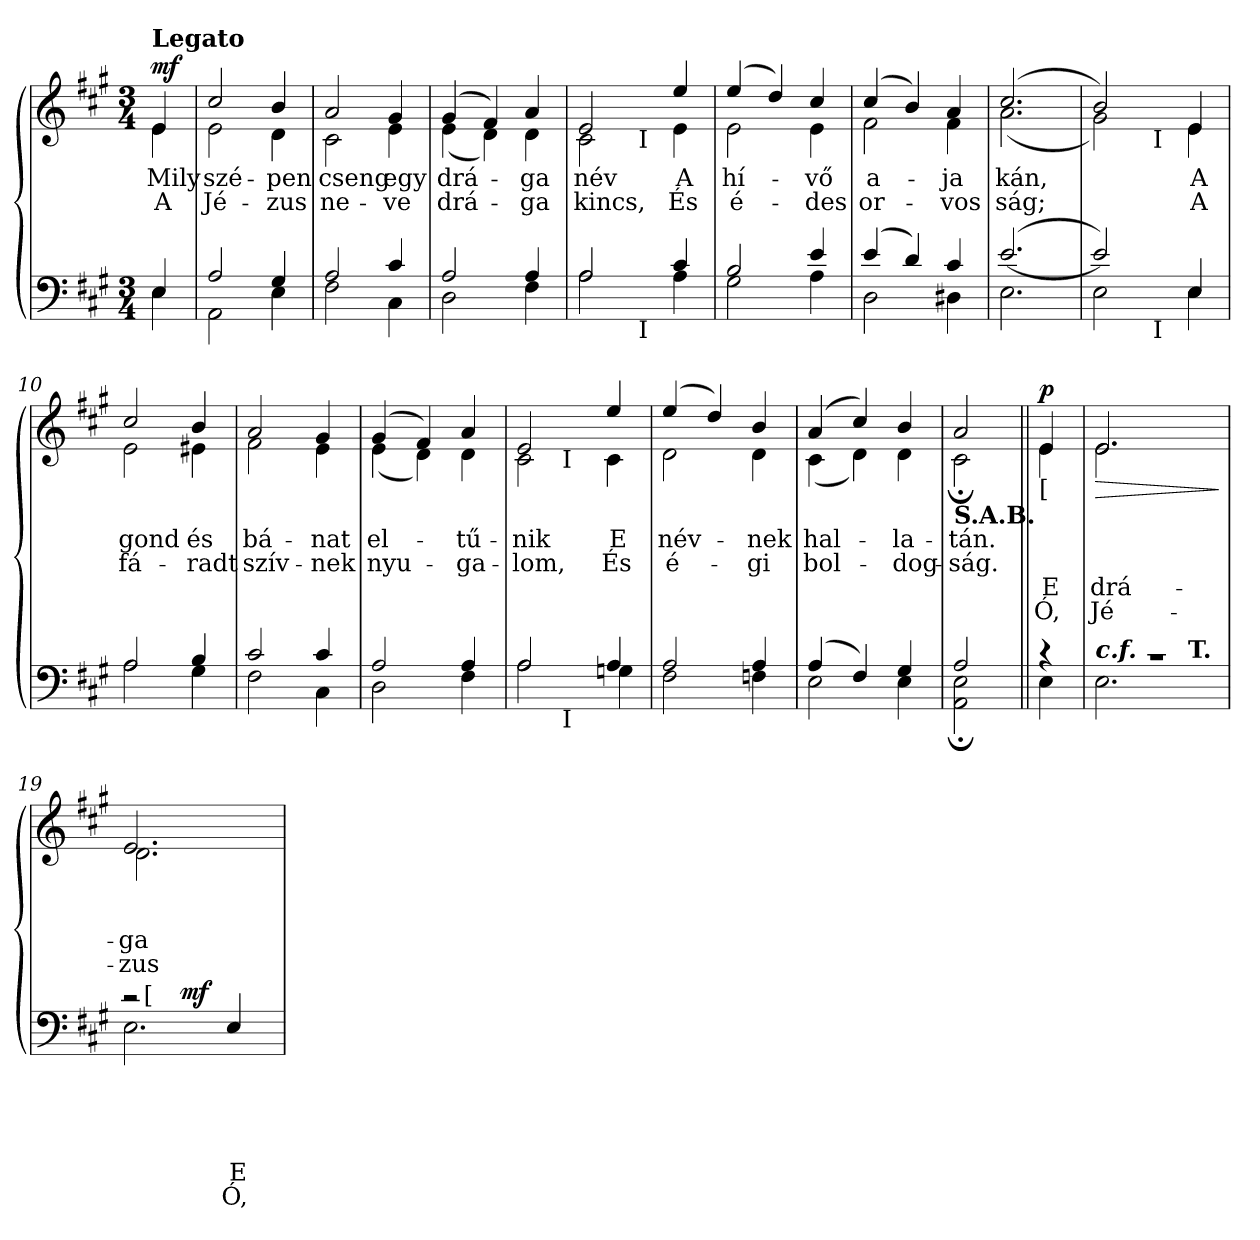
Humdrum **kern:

**kern	**text	**text	**text	**text	**text	**text	**dynam	**kern	**text	**text	**text	**text	**dynam
*part2	*part2	*part2	*part2	*part2	*part2	*part2	*part2	*part1	*part1	*part1	*part1	*part1	*part1
*staff2	*staff2	*staff2	*staff2	*staff2	*staff2	*staff2	*staff2	*staff1	*staff1	*staff1	*staff1	*staff1	*staff1
*clefF4	*	*	*	*	*	*	*	*clefG2	*	*	*	*	*
*k[f#c#g#]	*	*	*	*	*	*	*	*k[f#c#g#]	*	*	*	*	*
*f#:	*	*	*	*	*	*	*	*f#:	*	*	*	*	*
*M3/4	*	*	*	*	*	*	*	*M3/4	*	*	*	*	*
=1	=1	=1	=1	=1	=1	=1	=1	=1	=1	=1	=1	=1	=1
*^	*	*	*	*	*	*	*	*^	*	*	*	*	*
!	!	!	!	!	!	!	!	!	!LO:TX:a:B:t=Legato	!	!	!	!	!	!
!	!	!	!	!	!	!	!	!	!	!	!LO:LY:b	!LO:LY:b	!	!	!LO:DY:b
4E/	4E\	.	.	.	.	.	.	.	4e/	4e\	Mily	A	.	.	mf
=2	=2	=2	=2	=2	=2	=2	=2	=2	=2	=2	=2	=2	=2	=2	=2
!	!	!	!	!	!	!	!	!	!	!	!LO:LY:b	!LO:LY:b	!	!	!
2A/	2AA\	.	.	.	.	.	.	.	2cc#/	2e\	szé-	Jé-	.	.	.
!	!	!	!	!	!	!	!	!	!	!	!LO:LY:b	!LO:LY:b	!	!	!
4G#/	4E\	.	.	.	.	.	.	.	4b/	4d\	-pen	-zus	.	.	.
=3	=3	=3	=3	=3	=3	=3	=3	=3	=3	=3	=3	=3	=3	=3	=3
!	!	!	!	!	!	!	!	!	!	!	!LO:LY:b	!LO:LY:b	!	!	!
2A/	2F#\	.	.	.	.	.	.	.	2a/	2c#\	cseng	ne-	.	.	.
!	!	!	!	!	!	!	!	!	!	!	!LO:LY:b	!LO:LY:b	!	!	!
4c#/	4C#\	.	.	.	.	.	.	.	4g#/	4e\	egy	-ve	.	.	.
=4	=4	=4	=4	=4	=4	=4	=4	=4	=4	=4	=4	=4	=4	=4	=4
!	!	!	!	!	!	!	!	!	!	!	!LO:LY:b	!LO:LY:b	!	!	!
2A/	2D\	.	.	.	.	.	.	.	(>4g#/	(<4e\	drá-	drá-	.	.	.
.	.	.	.	.	.	.	.	.	4f#/)	4d\)	.	.	.	.	.
!	!	!	!	!	!	!	!	!	!	!	!LO:LY:b	!LO:LY:b	!	!	!
4A/	4F#\	.	.	.	.	.	.	.	4a/	4d\	-ga	-ga	.	.	.
=5	=5	=5	=5	=5	=5	=5	=5	=5	=5	=5	=5	=5	=5	=5	=5
!	!	!	!	!	!	!	!	!	!	!	!LO:LY:b	!LO:LY:b	!	!	!
*	*^	*	*	*	*	*	*	*	*	*^	*	*	*	*	*
2A/	2A\	4ryy	.	.	.	.	.	.	.	2e/	2c#\	4ryy	név	kincs,	.	.	.
.	.	16ryy	.	.	.	.	.	.	.	.	.	16ryy	.	.	.	.	.
!	!	!	!	!	!	!	!	!	!	!	!	!LO:TX:b:t=I	!	!	!	!	!
!	!	!LO:TX:b:t=I	!	!	!	!	!	!	!	!	!	!	!	!	!	!	!
.	.	4..ryy	.	.	.	.	.	.	.	.	.	4..ryy	.	.	.	.	.
!	!	!	!	!	!	!	!	!	!	!	!	!	!LO:LY:b	!LO:LY:b	!	!	!
4c#/	4A\	.	.	.	.	.	.	.	.	4ee/	4e\	.	A	És	.	.	.
*	*v	*v	*	*	*	*	*	*	*	*	*	*	*	*	*	*	*
*	*	*	*	*	*	*	*	*	*	*v	*v	*	*	*	*	*
=6	=6	=6	=6	=6	=6	=6	=6	=6	=6	=6	=6	=6	=6	=6	=6
*	*^	*	*	*	*	*	*	*	*	*^	*	*	*	*	*
!	!	!	!	!	!	!	!	!	!	!	!	!	!LO:LY:b	!LO:LY:b	!	!	!
*	*v	*v	*	*	*	*	*	*	*	*	*	*	*	*	*	*	*
*	*	*	*	*	*	*	*	*	*	*v	*v	*	*	*	*	*
2B/	2G#\	.	.	.	.	.	.	.	(>4ee/	2e\	hí-	é-	.	.	.
.	.	.	.	.	.	.	.	.	4dd/)	.	.	.	.	.	.
!	!	!	!	!	!	!	!	!	!	!	!LO:LY:b	!LO:LY:b	!	!	!
4e/	4A\	.	.	.	.	.	.	.	4cc#/	4e\	-vő	-des	.	.	.
=7	=7	=7	=7	=7	=7	=7	=7	=7	=7	=7	=7	=7	=7	=7	=7
!	!	!	!	!	!	!	!	!	!	!	!LO:LY:b	!LO:LY:b	!	!	!
(>4e/	2D\	.	.	.	.	.	.	.	(>4cc#/	2f#\	a-	or-	.	.	.
4d/)	.	.	.	.	.	.	.	.	4b/)	.	.	.	.	.	.
!	!	!	!	!	!	!	!	!	!	!	!LO:LY:b	!LO:LY:b	!	!	!
4c#/	4D#X\	.	.	.	.	.	.	.	4a/	4f#\	-ja­	-vos­	.	.	.
!!LO:LB:g=z	!!
=8	=8	=8	=8	=8	=8	=8	=8	=8	=8	=8	=8	=8	=8	=8	=8
!	!	!	!	!	!	!	!	!	!	!	!LO:LY:b	!LO:LY:b	!	!	!
((<2.e/	2.E\	.	.	.	.	.	.	.	(>2.cc#/	(<2.a\	kán,	ság;	.	.	.
=9	=9	=9	=9	=9	=9	=9	=9	=9	=9	=9	=9	=9	=9	=9	=9
*	*^	*	*	*	*	*	*	*	*	*^	*	*	*	*	*
2e/))	2E\	4ryy	.	.	.	.	.	.	.	2b/)	2g#\)	4ryy	.	.	.	.	.
.	.	16ryy	.	.	.	.	.	.	.	.	.	16ryy	.	.	.	.	.
!	!	!	!	!	!	!	!	!	!	!	!	!LO:TX:b:t=I	!	!	!	!	!
!	!	!LO:TX:b:t=I	!	!	!	!	!	!	!	!	!	!	!	!	!	!	!
.	.	4..ryy	.	.	.	.	.	.	.	.	.	4..ryy	.	.	.	.	.
!	!	!	!	!	!	!	!	!	!	!	!	!	!LO:LY:b	!LO:LY:b	!	!	!
4E/	4E\	.	.	.	.	.	.	.	.	4e/	4e\	.	A	A	.	.	.
*	*v	*v	*	*	*	*	*	*	*	*	*	*	*	*	*	*	*
*	*	*	*	*	*	*	*	*	*	*v	*v	*	*	*	*	*
=10	=10	=10	=10	=10	=10	=10	=10	=10	=10	=10	=10	=10	=10	=10	=10
*	*^	*	*	*	*	*	*	*	*	*^	*	*	*	*	*
!	!	!	!	!	!	!	!	!	!	!	!	!	!LO:LY:b	!LO:LY:b	!	!	!
*	*v	*v	*	*	*	*	*	*	*	*	*	*	*	*	*	*	*
*	*	*	*	*	*	*	*	*	*	*v	*v	*	*	*	*	*
2A/	2A\	.	.	.	.	.	.	.	2cc#/	2e\	gond	fá-	.	.	.
!	!	!	!	!	!	!	!	!	!	!	!LO:LY:b	!LO:LY:b	!	!	!
4B/	4G#\	.	.	.	.	.	.	.	4b/	4e#X\	és	-radt	.	.	.
=11	=11	=11	=11	=11	=11	=11	=11	=11	=11	=11	=11	=11	=11	=11	=11
!	!	!	!	!	!	!	!	!	!	!	!LO:LY:b	!LO:LY:b	!	!	!
2c#/	2F#\	.	.	.	.	.	.	.	2a/	2f#\	bá-	szív-	.	.	.
!	!	!	!	!	!	!	!	!	!	!	!LO:LY:b	!LO:LY:b	!	!	!
4c#/	4C#\	.	.	.	.	.	.	.	4g#/	4e\	-nat	-nek	.	.	.
=12	=12	=12	=12	=12	=12	=12	=12	=12	=12	=12	=12	=12	=12	=12	=12
!	!	!	!	!	!	!	!	!	!	!	!LO:LY:b	!LO:LY:b	!	!	!
2A/	2D\	.	.	.	.	.	.	.	(>4g#/	(<4e\	el-	nyu-	.	.	.
.	.	.	.	.	.	.	.	.	4f#/)	4d\)	.	.	.	.	.
!	!	!	!	!	!	!	!	!	!	!	!LO:LY:b	!LO:LY:b	!	!	!
4A/	4F#\	.	.	.	.	.	.	.	4a/	4d\	-tű-	-ga-	.	.	.
=13	=13	=13	=13	=13	=13	=13	=13	=13	=13	=13	=13	=13	=13	=13	=13
!	!	!	!	!	!	!	!	!	!	!	!LO:LY:b	!LO:LY:b	!	!	!
*	*^	*	*	*	*	*	*	*	*	*^	*	*	*	*	*
2A/	2A\	4ryy	.	.	.	.	.	.	.	2e/	2c#\	4ryy	-nik	-lom,	.	.	.
!	!	!	!	!	!	!	!	!	!	!	!	!LO:TX:b:t=I	!	!	!	!	!
!	!	!LO:TX:b:t=I	!	!	!	!	!	!	!	!	!	!	!	!	!	!	!
.	.	2ryy	.	.	.	.	.	.	.	.	.	2ryy	.	.	.	.	.
!	!	!	!	!	!	!	!	!	!	!	!	!	!LO:LY:b	!LO:LY:b	!	!	!
4A/	4Gn\	.	.	.	.	.	.	.	.	4ee/	4c#\	.	E	És	.	.	.
*	*v	*v	*	*	*	*	*	*	*	*	*	*	*	*	*	*	*
*	*	*	*	*	*	*	*	*	*	*v	*v	*	*	*	*	*
=14	=14	=14	=14	=14	=14	=14	=14	=14	=14	=14	=14	=14	=14	=14	=14
*	*^	*	*	*	*	*	*	*	*	*^	*	*	*	*	*
!	!	!	!	!	!	!	!	!	!	!	!	!	!LO:LY:b	!LO:LY:b	!	!	!
*	*v	*v	*	*	*	*	*	*	*	*	*	*	*	*	*	*	*
*	*	*	*	*	*	*	*	*	*	*v	*v	*	*	*	*	*
2A/	2F#\	.	.	.	.	.	.	.	(>4ee/	2d\	név-	é-	.	.	.
.	.	.	.	.	.	.	.	.	4dd/)	.	.	.	.	.	.
!	!	!	!	!	!	!	!	!	!	!	!LO:LY:b	!LO:LY:b	!	!	!
4A/	4Fn\	.	.	.	.	.	.	.	4b/	4d\	-nek	-gi	.	.	.
!!LO:LB:g=z	!!
=15	=15	=15	=15	=15	=15	=15	=15	=15	=15	=15	=15	=15	=15	=15	=15
!	!	!	!	!	!	!	!	!	!	!	!LO:LY:b	!LO:LY:b	!	!	!
(>4A/	2E\	.	.	.	.	.	.	.	(>4a/	(<4c#\	hal-	bol-	.	.	.
4F#/)	.	.	.	.	.	.	.	.	4cc#/)	4d\)	.	.	.	.	.
!	!	!	!	!	!	!	!	!	!	!	!LO:LY:b	!LO:LY:b	!	!	!
4G#/	4E\	.	.	.	.	.	.	.	4b/	4d\	-la-	-dog-	.	.	.
=16	=16	=16	=16	=16	=16	=16	=16	=16	=16	=16	=16	=16	=16	=16	=16
!	!	!	!	!	!	!	!	!	!LO:TX:b:B:t=S.A.B.	!	!	!	!	!	!
!	!	!	!	!	!	!	!	!	!	!	!LO:LY:b	!LO:LY:b	!	!	!
2A/	2AA\;< 2E\;<	.	.	.	.	.	.	.	2a/	2c#;<\	-tán.	-ság.	.	.	.
=17||	=17||	=17||	=17||	=17||	=17||	=17||	=17||	=17||	=17||	=17||	=17||	=17||	=17||	=17||	=17||
!	!	!	!	!	!	!	!	!	!LO:TX:b:t=[	!	!	!	!	!	!
!	!	!	!	!	!	!	!	!	!	!	!	!	!LO:LY:b	!LO:LY:b	!LO:DY:a
4rc	4E\	.	.	.	.	.	.	.	4e/	4e\	.	.	E	Ó,	p
=18	=18	=18	=18	=18	=18	=18	=18	=18	=18	=18	=18	=18	=18	=18	=18
!	!	!	!	!	!	!	!	!	!	!	!	!	!	!	!LO:HP:b
!LO:TX:a:Bi:t=c.f.	!	!	!	!	!	!	!	!	!	!	!	!	!	!	!
!	!	!	!	!	!	!	!	!	!	!	!	!	!LO:LY:b	!LO:LY:b	!
*	*^	*	*	*	*	*	*	*	*	*	*	*	*	*	*
2.rc	2.E\	2ryy	.	.	.	.	.	.	.	2.e/	2.e\	.	.	drá-	Jé-	>
.	.	16.ryy	.	.	.	.	.	.	.	.	.	.	.	.	.	.
!	!	!LO:TX:a:B:t=T.	!	!	!	!	!	!	!	!	!	!	!	!	!	!
.	.	8ryy	.	.	.	.	.	.	.	.	.	.	.	.	.	.
.	.	32ryy	.	.	.	.	.	.	.	.	.	.	.	.	.	.
*	*	*	*	*	*	*	*	*	*	*v	*v	*	*	*	*	*
.	.	.	.	.	.	.	.	.	.	.	.	.	.	.	]
*	*v	*v	*	*	*	*	*	*	*	*	*	*	*	*	*
=19	=19	=19	=19	=19	=19	=19	=19	=19	=19	=19	=19	=19	=19	=19
*	*	*	*	*	*	*	*	*	*^	*	*	*	*	*
*	*^	*	*	*	*	*	*	*	*	*	*	*	*	*	*
!	!	!	!	!	!	!	!	!	!	!	!	!	!	!LO:LY:b	!LO:LY:b	!
*	*	*^	*	*	*	*	*	*	*	*	*	*	*	*	*	*
2rc	2.E\	4ryy	16ryy	.	.	.	.	.	.	.	2.e/	2.d\	.	.	-ga	-zus	.
!	!	!	!LO:TX:a:t=[	!	!	!	!	!	!	!	!	!	!	!	!	!	!
.	.	.	2ryy	.	.	.	.	.	.	.	.	.	.	.	.	.	.
!	!	!	!	!	!	!	!	!	!	!LO:DY:a	!	!	!	!	!	!	!
.	.	2ryy	.	.	.	.	.	.	.	mf	.	.	.	.	.	.	.
!	!	!	!	!	!	!	!	!LO:LY:a	!LO:LY:a	!	!	!	!	!	!	!	!
4E/	.	.	.	.	.	.	.	E	Ó,	.	.	.	.	.	.	.	.
.	.	.	8.ryy	.	.	.	.	.	.	.	.	.	.	.	.	.	.
*v	*v	*v	*v	*	*	*	*	*	*	*	*	*	*	*	*	*	*
*	*	*	*	*	*	*	*	*v	*v	*	*	*	*	*
=	=	=	=	=	=	=	=	=	=	=	=	=	=
*-	*-	*-	*-	*-	*-	*-	*-	*-	*-	*-	*-	*-	*-
